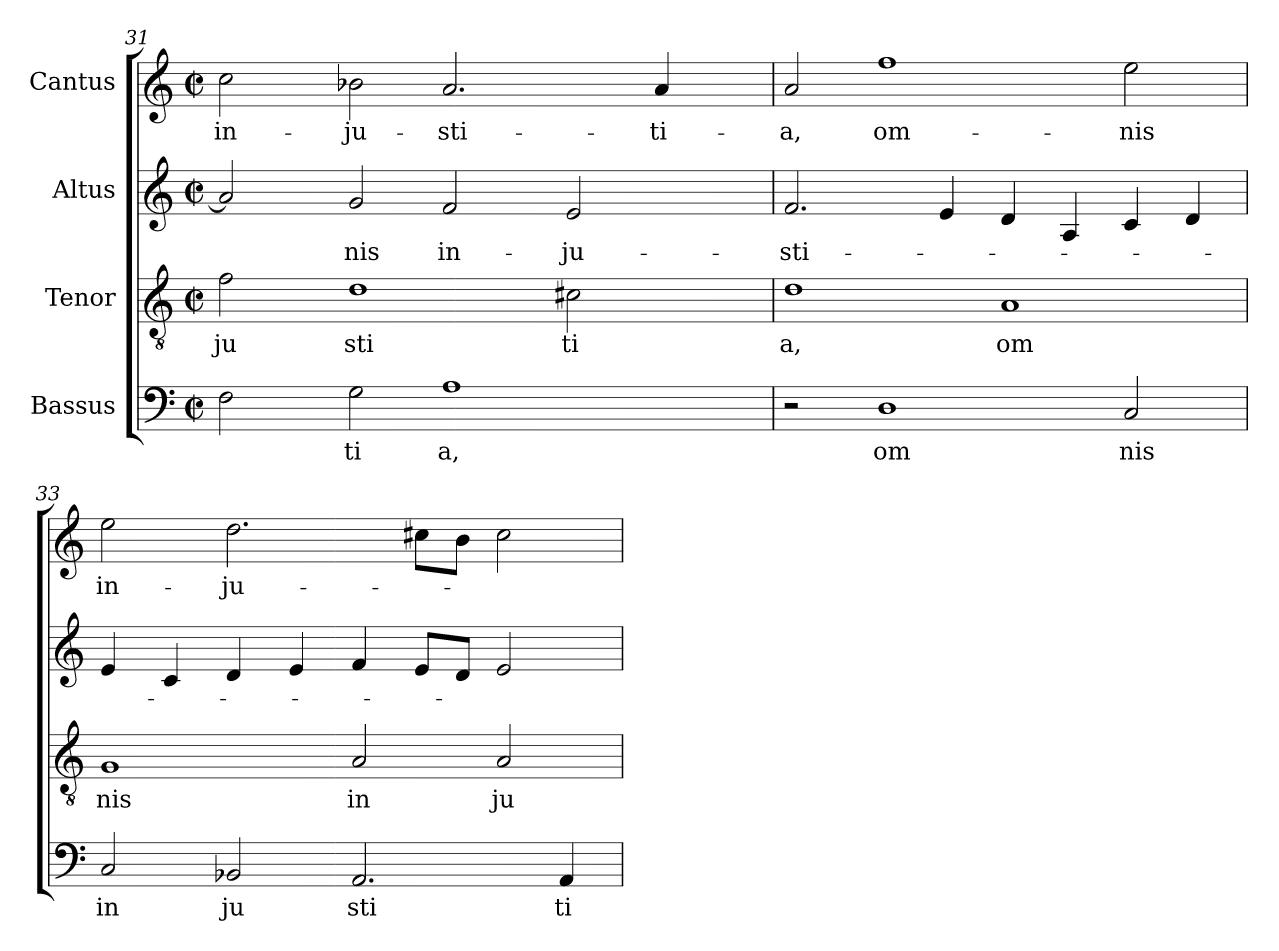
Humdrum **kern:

**kern	**text	**kern	**text	**kern	**text	**kern	**text
*part4	*part4	*part3	*part3	*part2	*part2	*part1	*part1
*staff4	*staff4	*staff3	*staff3	*staff2	*staff2	*staff1	*staff1
*I"Bassus	*	*I"Tenor	*	*I"Altus	*	*I"Cantus	*
!!LO:PB:g=z
*clefF4	*	*clefGv2	*	*clefG2	*	*clefG2	*
*M2/2	*	*M2/2	*	*M2/2	*	*M2/2	*
*met(c|)	*	*met(c|)	*	*met(c|)	*	*met(c|)	*
=31	=31	=31	=31	=31	=31	=31	=31
!	!	!	!LO:LY:b:cj	!	!	!	!LO:LY:b:cj
*^	*	*^	*	*	*	*	*
2F\	16ryy	.	2f\	32.ryy	-ju	2a/]	.	2cc\	in-
.	.	.	.	1ryy	.	.	.	.	.
.	64ryy	.	.	.	.	.	.	.	.
.	1ryy	.	.	.	.	.	.	.	.
!	!	!LO:LY:b:cj	!	!	!LO:LY:b:cj	!	!LO:LY:b:cj	!	!LO:LY:b:cj
2G\	.	-ti	1d	.	sti	2g/	-nis	2b-X\	-ju-
!	!	!LO:LY:b:cj	!	!	!	!	!LO:LY:b:cj	!	!LO:LY:b:cj
1A	.	a,	.	.	.	2f/	in-	2.a/	-sti-
.	.	.	.	2ryy	.	.	.	.	.
.	2ryy	.	.	.	.	.	.	.	.
!	!	!	!	!	!LO:LY:b:cj	!	!LO:LY:b:cj	!	!
.	.	.	2c#\	.	ti	2e/	-ju-	.	.
.	.	.	.	4ryy	.	.	.	.	.
.	4ryy	.	.	.	.	.	.	.	.
!	!	!	!	!	!	!	!	!	!LO:LY:b:cj
.	.	.	.	.	.	.	.	4a/	-ti-
.	.	.	.	8ryy	.	.	.	.	.
.	8ryy	.	.	.	.	.	.	.	.
.	.	.	.	16ryy	.	.	.	.	.
.	32.ryy	.	.	.	.	.	.	.	.
.	.	.	.	64ryy	.	.	.	.	.
=32	=32	=32	=32	=32	=32	=32	=32	=32	=32
!	!	!	!	!	!LO:LY:b:cj	!	!LO:LY:b	!	!LO:LY:b:cj
*v	*v	*	*	*	*	*	*	*	*
*	*	*v	*v	*	*	*	*	*
2r	.	1d	a,	2.f/	-sti-	2a/	-a,
!	!LO:LY:b:cj	!	!	!	!	!	!LO:LY:b:cj
1D	om	.	.	.	.	1ff	om-
.	.	.	.	4e/	.	.	.
!	!	!	!LO:LY:b:cj	!	!	!	!
.	.	1A	om	4d/	.	.	.
.	.	.	.	4A/	.	.	.
!	!LO:LY:b:cj	!	!	!	!	!	!LO:LY:b:cj
2C/	nis	.	.	4c/	.	2ee\	-nis
.	.	.	.	4d/	.	.	.
=33	=33	=33	=33	=33	=33	=33	=33
!	!LO:LY:b:cj	!	!LO:LY:b:cj	!	!	!	!LO:LY:b:cj
2C/	in	1G	nis	4e/	.	2ee\	in-
.	.	.	.	4c/	.	.	.
!	!LO:LY:b:cj	!	!	!	!	!	!LO:LY:b:cj
2BB-X/	ju	.	.	4d/	.	2.dd\	-ju-
.	.	.	.	4e/	.	.	.
!	!LO:LY:b:cj	!	!LO:LY:b:cj	!	!	!	!
2.AA/	sti	2A/	in	4f/	.	.	.
.	.	.	.	8e/L	.	8cc#\L	.
.	.	.	.	8d/J	.	8b\J	.
!	!	!	!LO:LY:b:cj	!	!	!	!
.	.	2A/	ju	2e/	.	2cc#\	.
!	!LO:LY:b:cj	!	!	!	!	!	!
4AA/	ti	.	.	.	.	.	.
=	=	=	=	=	=	=	=
*-	*-	*-	*-	*-	*-	*-	*-
